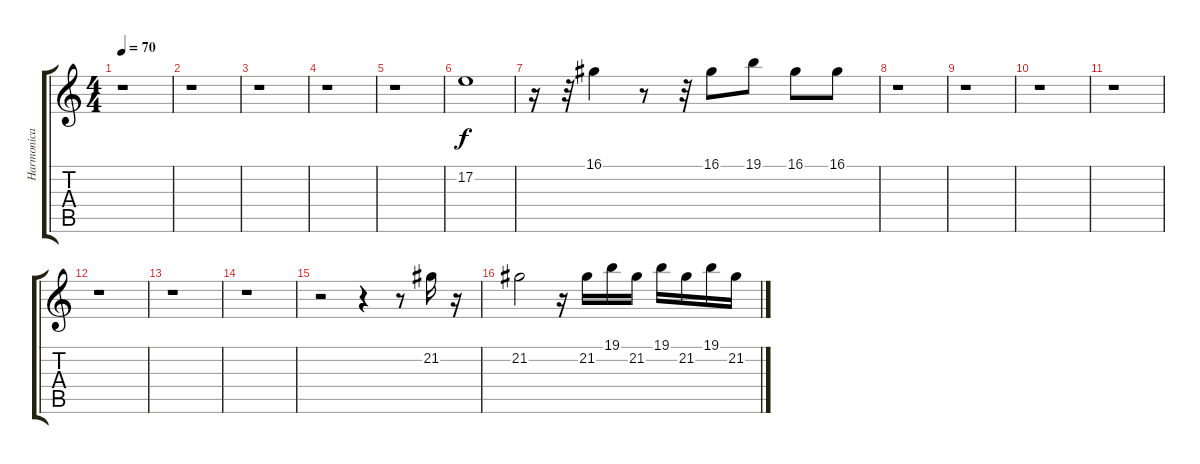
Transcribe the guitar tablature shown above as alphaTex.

\track ("Harmonica" "Harmonica") {instrument harmonica}
\staff {score tabs}
\tuning (E4 B3 G3 D3 A2 E2) {hide}
\ts (4 4)
\tempo 70
\clef g2
\ks c
r.1{dy f} |
r.1 |
r.1 |
r.1 |
r.1 |
17.2.1 |
r.16 r.32 16.1.4 r.8 r.32 16.1.8 19.1.8 16.1.8 16.1.8 |
r.1 |
r.1 |
r.1 |
r.1 |
r.1 |
r.1 |
r.1 |
r.2 r.4 r.8 21.2.16 r.16 |
21.2.2 r.16 21.2.16 19.1.16 21.2.16 19.1.16 21.2.16 19.1.16 21.2.16
